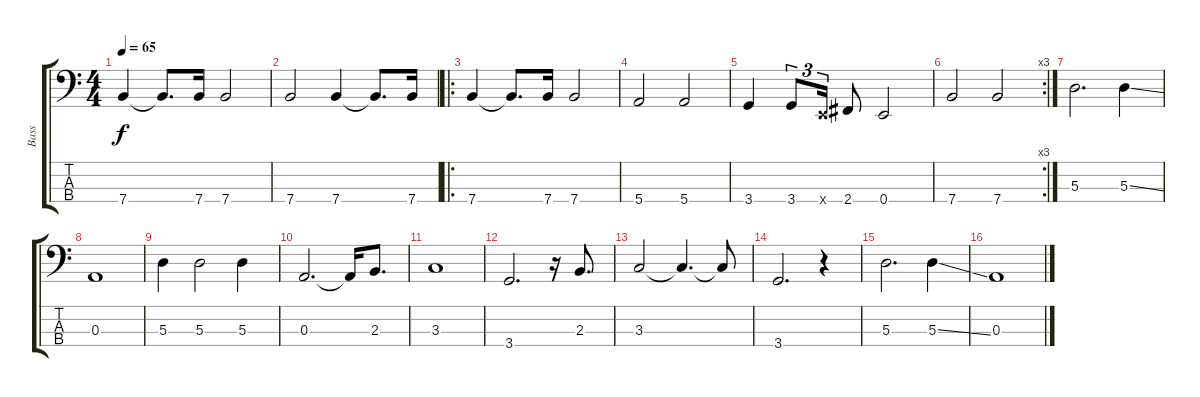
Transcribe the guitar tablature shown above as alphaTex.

\track ("Bass" "Bass") {instrument electricbassfinger}
\staff {score tabs}
\tuning (G2 D2 A1 E1) {hide}
\ts (4 4)
\tempo 65
\clef f4
\ks c
7.4.4{dy f instrument electricbassfinger} 7.4{t}.8{d} 7.4.16 7.4.2 |
7.4.2 7.4.4 7.4{t}.8{d} 7.4.16 |
\ro
7.4.4 7.4{t}.8{d} 7.4.16 7.4.2 |
5.4.2 5.4.2 |
3.4.4 3.4.8{tu (3 2)} 0.4{x}.16{tu (3 2)} 2.4.8 0.4.2 |
\rc 3
7.4.2 7.4.2 |
5.3.2{d} 5.3{ss}.4 |
0.3.1 |
5.3.4 5.3.2 5.3.4 |
0.3.2{d} 0.3{t}.16 2.3.8{d} |
3.3.1 |
3.4.2{d} r.16 2.3.8{d} |
3.3.2 3.3{t}.4{d} 3.3{t}.8 |
3.4.2{d} r.4 |
5.3.2{d} 5.3{ss}.4 |
0.3.1
